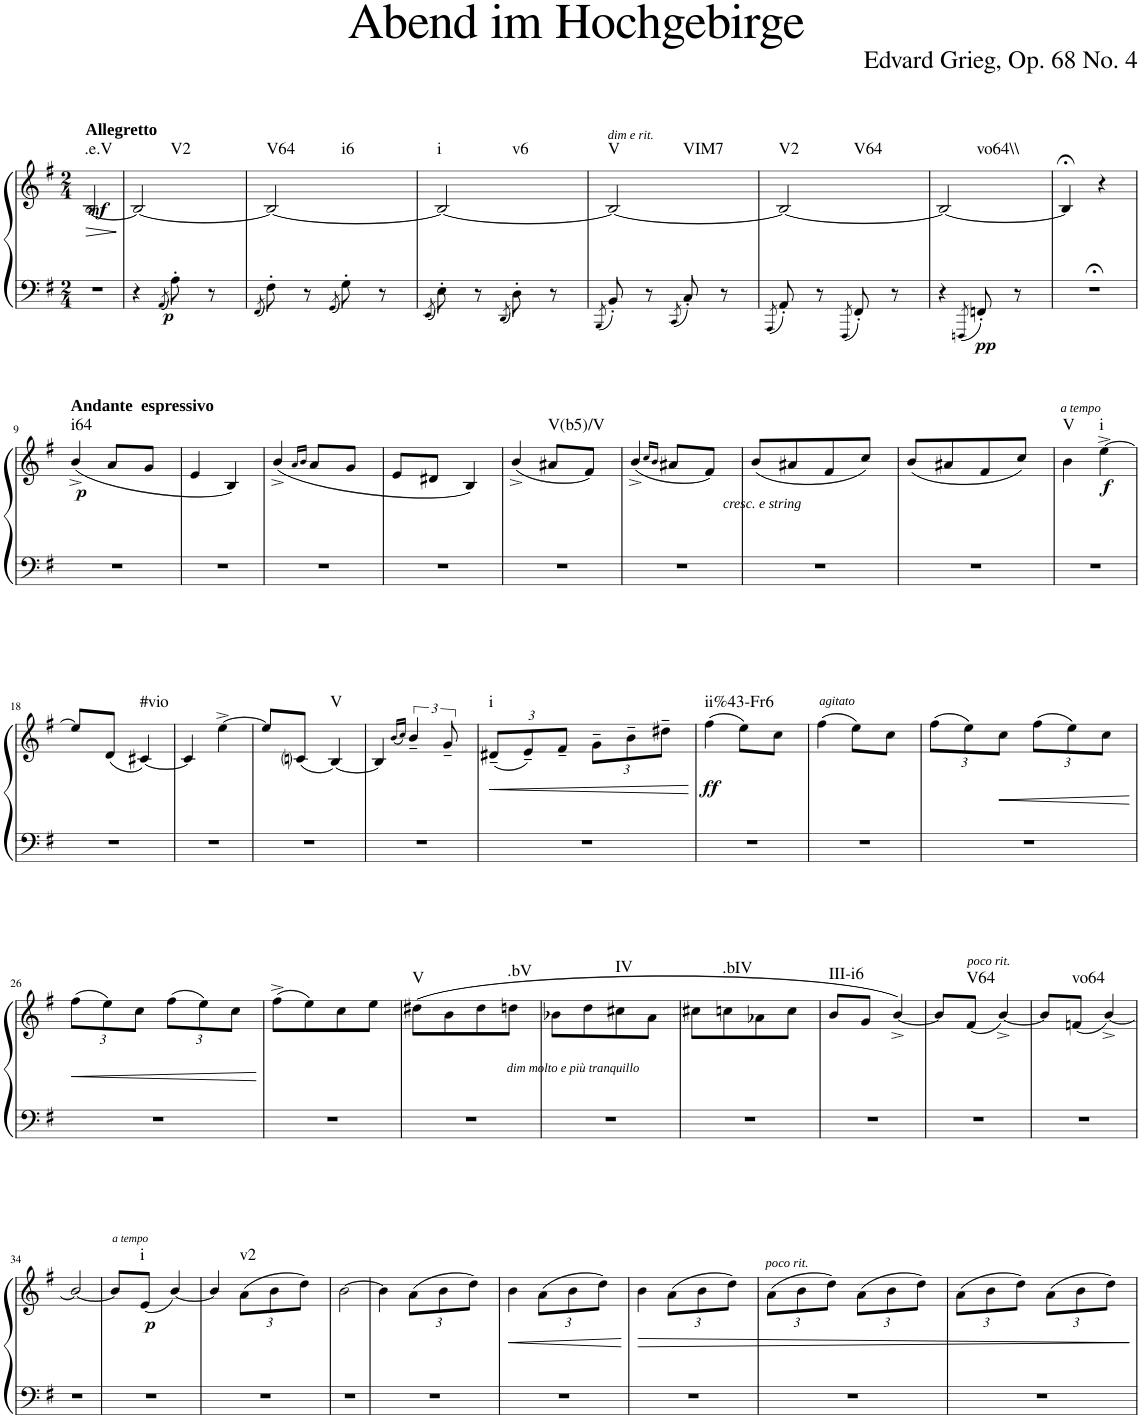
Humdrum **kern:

**kern	**kern	**dynam	**harte
*part1	*part1	*part1	*part1
*staff2	*staff1	*staff1/2	*
*I"Midi_1	*	*	*
*clefF4	*clefG2	*	*
*k[f#]	*k[f#]	*	*
*G:	*G:	*	*
*M2/4	*M2/4	*	*
=1	=1	=1	=1
!	!LO:TX:a:B:t=Allegretto	!	!
!	!	!LO:HP:b	!
!	!	!LO:DY:n=1:b	!LO:H:kt=.e.V
2r	[2B/	> mf	N
.	.	]	.
=2	=2	=2	=2
!	!	!	!LO:H:kt=V2
4r	2B/_	.	N
8qAA/	.	.	.
!	!	!LO:DY:b=2	!
8A'\	.	p	.
8r	.	.	.
=3	=3	=3	=3
8qFF#/	.	.	.
!	!	!	!LO:H:n=1:kt=V64
!	!	!	!LO:H:n=2:kt=i6
8F#'\	2B/_	.	N N
8r	.	.	.
8qGG/	.	.	.
8G'\	.	.	.
8r	.	.	.
=4	=4	=4	=4
8qEE/	.	.	.
!	!	!	!LO:H:n=1:kt=i
!	!	!	!LO:H:n=2:kt=v6
8E'\	2B/_	.	N N
8r	.	.	.
8qDD/	.	.	.
8D'\	.	.	.
8r	.	.	.
=5	=5	=5	=5
8qBBB/	.	.	.
!	!LO:TX:a:i:t=dim e rit.	!	!LO:H:n=1:kt=V
!	!	!	!LO:H:n=2:kt=VIM7
8BB'/	2B/_	.	N N
8r	.	.	.
8qCC/	.	.	.
8C'/	.	.	.
8r	.	.	.
=6	=6	=6	=6
8qAAA/	.	.	.
!	!	!	!LO:H:n=1:kt=V2
!	!	!	!LO:H:n=2:kt=V64
8AA'/	2B/_	.	N N
8r	.	.	.
8qFFF#/	.	.	.
8FF#'/	.	.	.
8r	.	.	.
=7	=7	=7	=7
!	!	!	!LO:H:kt=vo64\\
4r	2B/_	.	N
8qFFFn/	.	.	.
!	!	!LO:DY:b=2	!
8FFn'/	.	pp	.
8r	.	.	.
=8	=8	=8	=8
2r;<	4B;</]	.	.
.	4r	.	.
!!LO:LB:g=z
=9	=9	=9	=9
!	!LO:TX:a:B:t=Andante  espressivo	!	!
!	!	!LO:DY:b	!LO:H:kt=i64
2r	(4b^/	p	N
.	8a/L	.	.
.	8g/J	.	.
=10	=10	=10	=10
2r	4e/	.	.
.	4B/)	.	.
=11	=11	=11	=11
2r	(4b^/	.	.
.	16qa/LL	.	.
.	16qb/JJ	.	.
.	8a/L	.	.
.	8g/J	.	.
=12	=12	=12	=12
2r	8e/L	.	.
.	8d#X/J	.	.
.	4B/)	.	.
=13	=13	=13	=13
2r	(4b^/	.	.
!	!	!	!LO:H:kt=V(b5)/V
.	8a#X/L	.	N
.	8f#/J)	.	.
=14	=14	=14	=14
2r	(4b^/	.	.
.	16qcc/LL	.	.
.	16qb/JJ	.	.
.	8a#X/L	.	.
!	!LO:TX:b:i:t=cresc. e string	!	!
.	8f#/J)	.	.
=15	=15	=15	=15
2r	(8b/L	.	.
.	8a#X/	.	.
.	8f#/	.	.
.	8cc/J)	.	.
=16	=16	=16	=16
2r	(8b/L	.	.
.	8a#X/	.	.
.	8f#/	.	.
.	8cc/J)	.	.
=17	=17	=17	=17
!	!LO:TX:a:i:t=a tempo	!	!LO:H:kt=V
2r	4b\	.	N
!	!	!LO:DY:b	!LO:H:kt=i
.	[4ee^\	f	N
!!LO:LB:g=z
=18	=18	=18	=18
2r	8ee/L]	.	.
.	(8d/J	.	.
!	!	!	!LO:H:kt=#vio
.	[4c#X/)	.	N
=19	=19	=19	=19
2r	4c#/]	.	.
.	[4ee^\	.	.
=20	=20	=20	=20
2r	8ee/L]	.	.
.	(8cni/J	.	.
!	!	!	!LO:H:kt=V
.	[4B/)	.	N
=21	=21	=21	=21
2r	4B/]	.	.
.	(16qb/LL	.	.
.	16qcc/JJ)	.	.
.	6b~/	.	.
.	12g~/	.	.
=22	=22	=22	=22
*	*Xbrackettup	*	*
!	!	!LO:HP:b	!LO:H:kt=i
2r	(12d#X~/L	<	N
.	12e~/)	.	.
.	12f#~/J	.	.
.	12g~\L	.	.
.	12b~\	.	.
.	12dd#X~\J	.	.
.	.	[	.
=23	=23	=23	=23
!	!	!LO:DY:b	!LO:H:kt=ii%43-Fr6
2r	(4ff#\	ff	N
.	8ee\L)	.	.
.	8cc\J	.	.
=24	=24	=24	=24
!	!LO:TX:a:i:t=agitato	!	!
2r	(4ff#\	.	.
.	8ee\L)	.	.
.	8cc\J	.	.
=25	=25	=25	=25
2r	(12ff#\L	.	.
.	12ee\)	.	.
!	!	!LO:HP:b	!
.	12cc\J	<	.
.	(12ff#\L	.	.
.	12ee\)	.	.
.	12cc\J	.	.
.	.	[	.
!!LO:LB:g=z
=26	=26	=26	=26
!	!	!LO:HP:b	!
2r	(12ff#\L	<	.
.	12ee\)	.	.
.	12cc\J	.	.
.	(12ff#\L	.	.
.	12ee\)	.	.
.	12cc\J	.	.
.	.	[	.
=27	=27	=27	=27
2r	(8ff#^\L	.	.
.	8ee\)	.	.
.	8cc\	.	.
.	8ee\J	.	.
=28	=28	=28	=28
!	!	!	!LO:H:kt=V
2r	(8dd#X\L	.	N
.	8b\	.	.
.	8dd#\	.	.
!	!LO:TX:b:i:t=dim molto e più tranquillo	!	!LO:H:kt=.bV
.	8ddn\J	.	N
=29	=29	=29	=29
2r	8b-X\L	.	.
.	8dd\	.	.
!	!	!	!LO:H:kt=IV
.	8cc#X\	.	N
.	8a\J	.	.
=30	=30	=30	=30
2r	8cc#X\L	.	.
!	!	!	!LO:H:kt=.bIV
.	8ccn\	.	N
.	8a-X\	.	.
.	8cc\J	.	.
=31	=31	=31	=31
!	!	!	!LO:H:kt=III-i6
2r	8b/L	.	N
.	8g/J	.	.
.	[4b^/)	.	.
=32	=32	=32	=32
2r	8b/L]	.	.
!	!LO:TX:a:i:t=poco rit.	!	!LO:H:kt=V64
.	(8f#/J	.	N
.	[4b^/)	.	.
=33	=33	=33	=33
2r	8b/L]	.	.
!	!	!	!LO:H:kt=vo64
.	(8fn/J	.	N
.	[4b^/)	.	.
!!LO:LB:g=z
=34	=34	=34	=34
2r	2b/_	.	.
=35	=35	=35	=35
!	!LO:TX:a:i:t=a tempo	!	!
2r	8b/L]	.	.
!	!	!LO:DY:b	!LO:H:kt=i
.	(8e/J	p	N
.	[4b/)	.	.
=36	=36	=36	=36
2r	4b/]	.	.
!	!	!	!LO:H:kt=v2
.	(12a\L	.	N
.	12b\	.	.
.	12dd\J)	.	.
=37	=37	=37	=37
2r	[2b\	.	.
=38	=38	=38	=38
2r	4b\]	.	.
.	(12a\L	.	.
.	12b\	.	.
.	12dd\J)	.	.
=39	=39	=39	=39
!	!	!LO:HP:b	!
2r	4b\	<	.
.	(12a\L	.	.
.	12b\	.	.
.	12dd\J)	.	.
.	.	[	.
=40	=40	=40	=40
!	!	!LO:HP:b	!
2r	4b\	>	.
.	(12a\L	.	.
.	12b\	.	.
.	12dd\J)	.	.
=41	=41	=41	=41
!	!LO:TX:a:i:t=poco rit.	!	!
2r	(12a\L	.	.
.	12b\	.	.
.	12dd\J)	.	.
.	(12a\L	.	.
.	12b\	.	.
.	12dd\J)	.	.
=42	=42	=42	=42
2r	(12a\L	.	.
.	12b\	.	.
.	12dd\J)	.	.
.	(12a\L	.	.
.	12b\	.	.
.	12dd\J)	.	.
.	.	]	.
=	=	=	=
*-	*-	*-	*-
